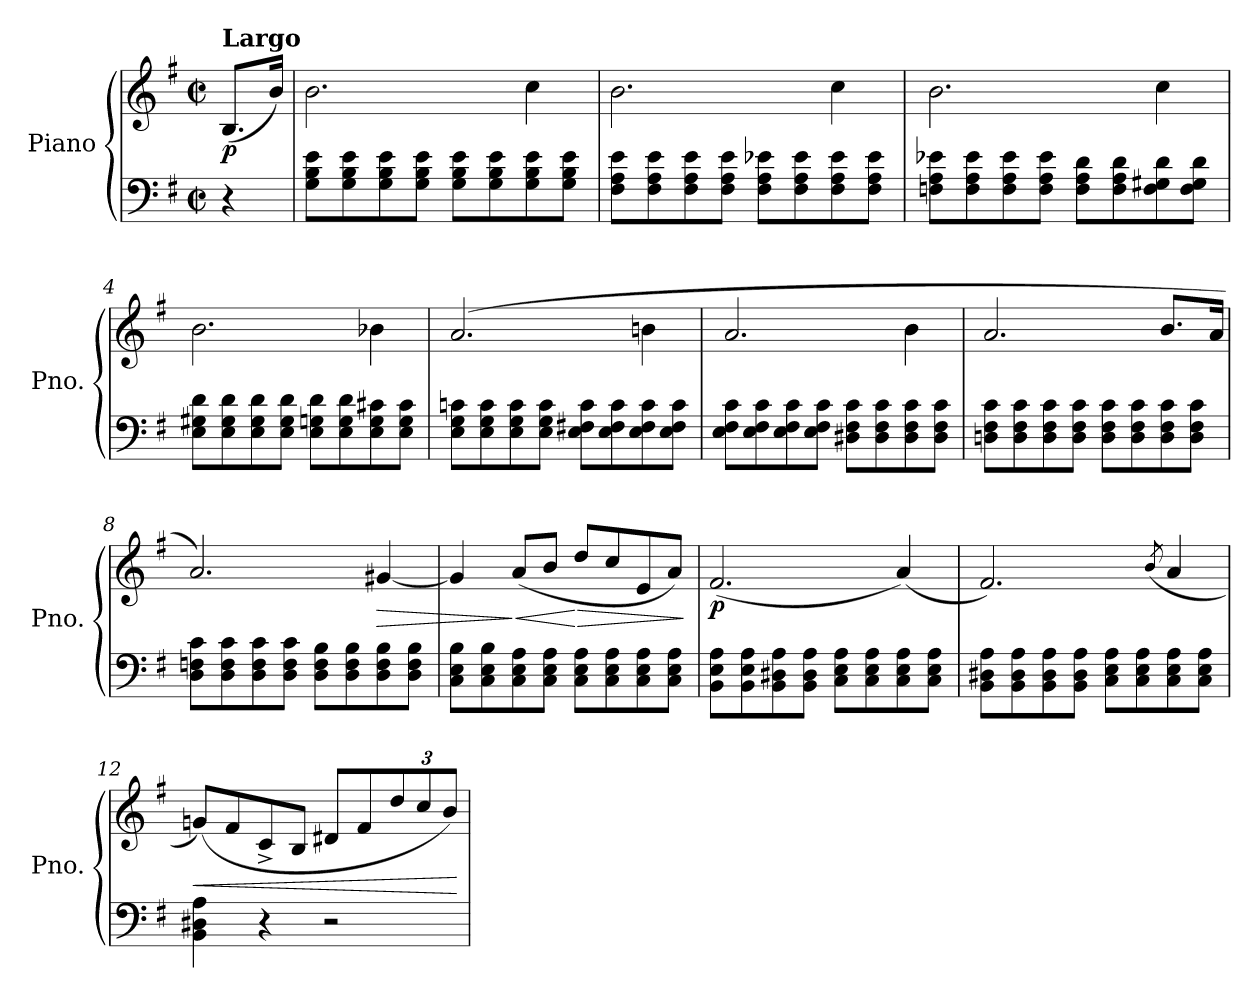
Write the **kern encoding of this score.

**kern	**kern	**dynam
*part1	*part1	*part1
*staff2	*staff1	*staff1/2
*I"Piano	*	*
*I'Pno.	*	*
*clefF4	*clefG2	*
*k[f#]	*k[f#]	*
*M2/2	*M2/2	*
*met(c|)	*met(c|)	*
=	=	=
!	!LO:TX:a:B:t=Largo	!
!	!	!LO:DY:b
4r	(>8.B/L	p
.	16b/Jk)	.
=1	=1	=1
8G\ 8B\ 8e\L	2.b\	.
8G\ 8B\ 8e\	.	.
8G\ 8B\ 8e\	.	.
8G\ 8B\ 8e\J	.	.
8G\ 8B\ 8e\L	.	.
8G\ 8B\ 8e\	.	.
8G\ 8B\ 8e\	4cc\	.
8G\ 8B\ 8e\J	.	.
=2	=2	=2
8F#\ 8A\ 8e\L	2.b\	.
8F#\ 8A\ 8e\	.	.
8F#\ 8A\ 8e\	.	.
8F#\ 8A\ 8e\J	.	.
8F#\ 8A\ 8e-X\L	.	.
8F#\ 8A\ 8e-\	.	.
8F#\ 8A\ 8e-\	4cc\	.
8F#\ 8A\ 8e-\J	.	.
=3	=3	=3
8Fn\ 8A\ 8e-X\L	2.b\	.
8F\ 8A\ 8e-\	.	.
8F\ 8A\ 8e-\	.	.
8F\ 8A\ 8e-\J	.	.
8F\ 8A\ 8d\L	.	.
8F\ 8A\ 8d\	.	.
8F\ 8G#X\ 8d\	4cc\	.
8F\ 8G#\ 8d\J	.	.
=4	=4	=4
8E\ 8G#X\ 8d\L	2.b\	.
8E\ 8G#\ 8d\	.	.
8E\ 8G#\ 8d\	.	.
8E\ 8G#\ 8d\J	.	.
8E\ 8Gn\ 8d\L	.	.
8E\ 8G\ 8d\	.	.
8E\ 8G\ 8c#X\	4b-X\	.
8E\ 8G\ 8c#\J	.	.
!!LO:LB:g=z
=5	=5	=5
8E\ 8G\ 8cn\L	(>2.a/	.
8E\ 8G\ 8c\	.	.
8E\ 8G\ 8c\	.	.
8E\ 8G\ 8c\J	.	.
8E\ 8F#X\ 8c\L	.	.
8E\ 8F#\ 8c\	.	.
8E\ 8F#\ 8c\	4bn\	.
8E\ 8F#\ 8c\J	.	.
=6	=6	=6
8E\ 8F#\ 8c\L	2.a/	.
8E\ 8F#\ 8c\	.	.
8E\ 8F#\ 8c\	.	.
8E\ 8F#\ 8c\J	.	.
8D#X\ 8F#\ 8c\L	.	.
8D#\ 8F#\ 8c\	.	.
8D#\ 8F#\ 8c\	4b\	.
8D#\ 8F#\ 8c\J	.	.
=7	=7	=7
8Dn\ 8F#\ 8c\L	2.a/	.
8D\ 8F#\ 8c\	.	.
8D\ 8F#\ 8c\	.	.
8D\ 8F#\ 8c\J	.	.
8D\ 8F#\ 8c\L	.	.
8D\ 8F#\ 8c\	.	.
8D\ 8F#\ 8c\	8.b/L	.
8D\ 8F#\ 8c\J	.	.
.	16a/Jk	.
=8	=8	=8
8D\ 8Fn\ 8c\L	2.a/)	.
8D\ 8F\ 8c\	.	.
8D\ 8F\ 8c\	.	.
8D\ 8F\ 8c\J	.	.
8D\ 8F\ 8B\L	.	.
8D\ 8F\ 8B\	.	.
!	!	!LO:HP:b
8D\ 8F\ 8B\	[4g#X/	>
8D\ 8F\ 8B\J	.	.
=9	=9	=9
8C\ 8E\ 8B\L	4g#/]	.
8C\ 8E\ 8B\	.	.
!	!	!LO:HP:n=1:b
8C\ 8E\ 8A\	(>8a/L	] <
8C\ 8E\ 8A\J	8b/J	.
!	!	!LO:HP:n=1:b
8C\ 8E\ 8A\L	8dd/L	[ >
8C\ 8E\ 8A\	8cc/	.
8C\ 8E\ 8A\	8e/	.
8C\ 8E\ 8A\J	8a/J)	.
.	.	]
!!LO:LB:g=z
=10	=10	=10
!	!	!LO:DY:b
8BB\ 8E\ 8A\L	(>2.f#/	p
8BB\ 8E\ 8A\	.	.
8BB\ 8D#X\ 8A\	.	.
8BB\ 8D#\ 8A\J	.	.
8C\ 8E\ 8A\L	.	.
8C\ 8E\ 8A\	.	.
8C\ 8E\ 8A\	(>4a/)	.
8C\ 8E\ 8A\J	.	.
=11	=11	=11
8BB\ 8D#X\ 8A\L	2.f#/)	.
8BB\ 8D#\ 8A\	.	.
8BB\ 8D#\ 8A\	.	.
8BB\ 8D#\ 8A\J	.	.
8C\ 8E\ 8A\L	.	.
8C\ 8E\ 8A\	.	.
.	(>8qb/	.
8C\ 8E\ 8A\	4a/	.
8C\ 8E\ 8A\J	.	.
=12	=12	=12
!	!	!LO:HP:b
4BB\ 4D#X\ 4A\	(<8gn/L)	<
.	8f#/	.
4r	8c^/	.
.	8B/J	.
2r	8d#X/L	.
.	8f#/	.
*	*Xbrackettup	*
.	12dd/	.
.	12cc/	.
.	12b/J)	.
.	.	[
=	=	=
*-	*-	*-
